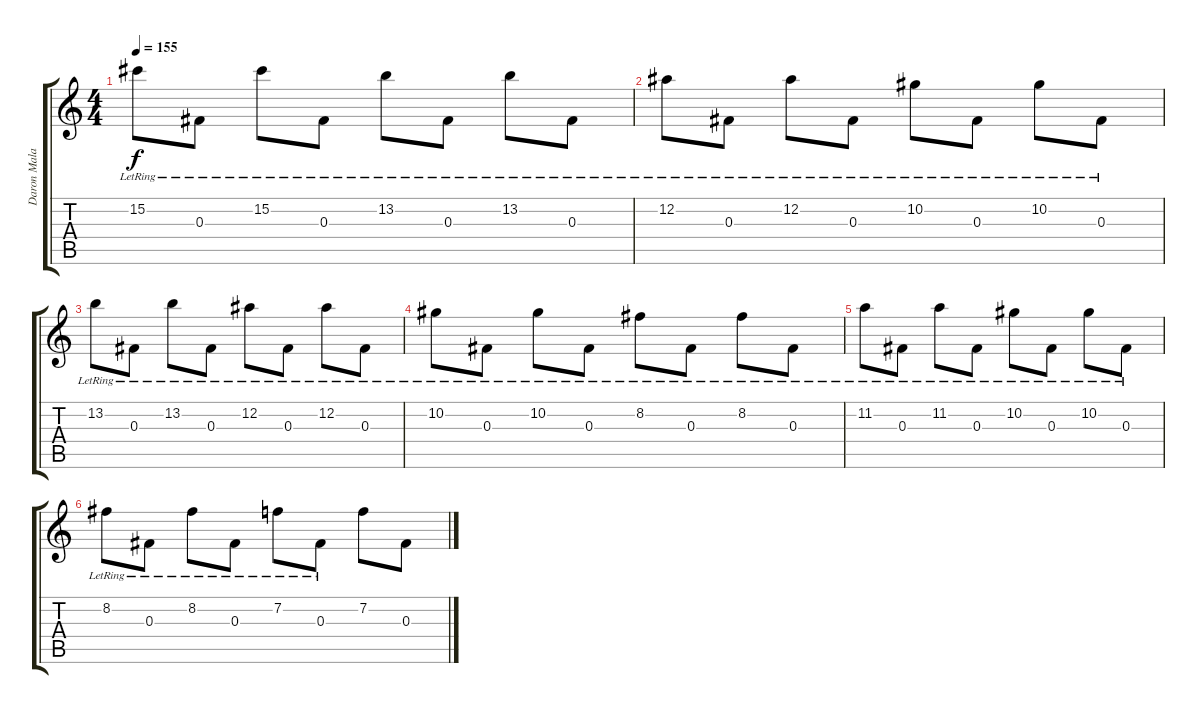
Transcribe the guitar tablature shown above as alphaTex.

\track ("Daron Malakian Acoustic Guitar" "Daron Mala") {instrument acousticguitarsteel}
\staff {score tabs}
\tuning (Eb4 Bb3 Gb3 Db3 Ab2 Db2) {hide}
\ts (4 4)
\tempo 155
\clef g2
\ks c
15.2{lr}.8{dy f} 0.3{lr}.8 15.2{lr}.8 0.3{lr}.8 13.2{lr}.8 0.3{lr}.8 13.2{lr}.8 0.3{lr}.8 |
12.2{lr}.8 0.3{lr}.8 12.2{lr}.8 0.3{lr}.8 10.2{lr}.8 0.3{lr}.8 10.2{lr}.8 0.3{lr}.8 |
13.2{lr}.8 0.3{lr}.8 13.2{lr}.8 0.3{lr}.8 12.2{lr}.8 0.3{lr}.8 12.2{lr}.8 0.3{lr}.8 |
10.2{lr}.8 0.3{lr}.8 10.2{lr}.8 0.3{lr}.8 8.2{lr}.8 0.3{lr}.8 8.2{lr}.8 0.3{lr}.8 |
11.2{lr}.8 0.3{lr}.8 11.2{lr}.8 0.3{lr}.8 10.2{lr}.8 0.3{lr}.8 10.2{lr}.8 0.3{lr}.8 |
8.2{lr}.8 0.3{lr}.8 8.2{lr}.8 0.3{lr}.8 7.2{lr}.8 0.3{lr}.8 7.2.8 0.3.8
